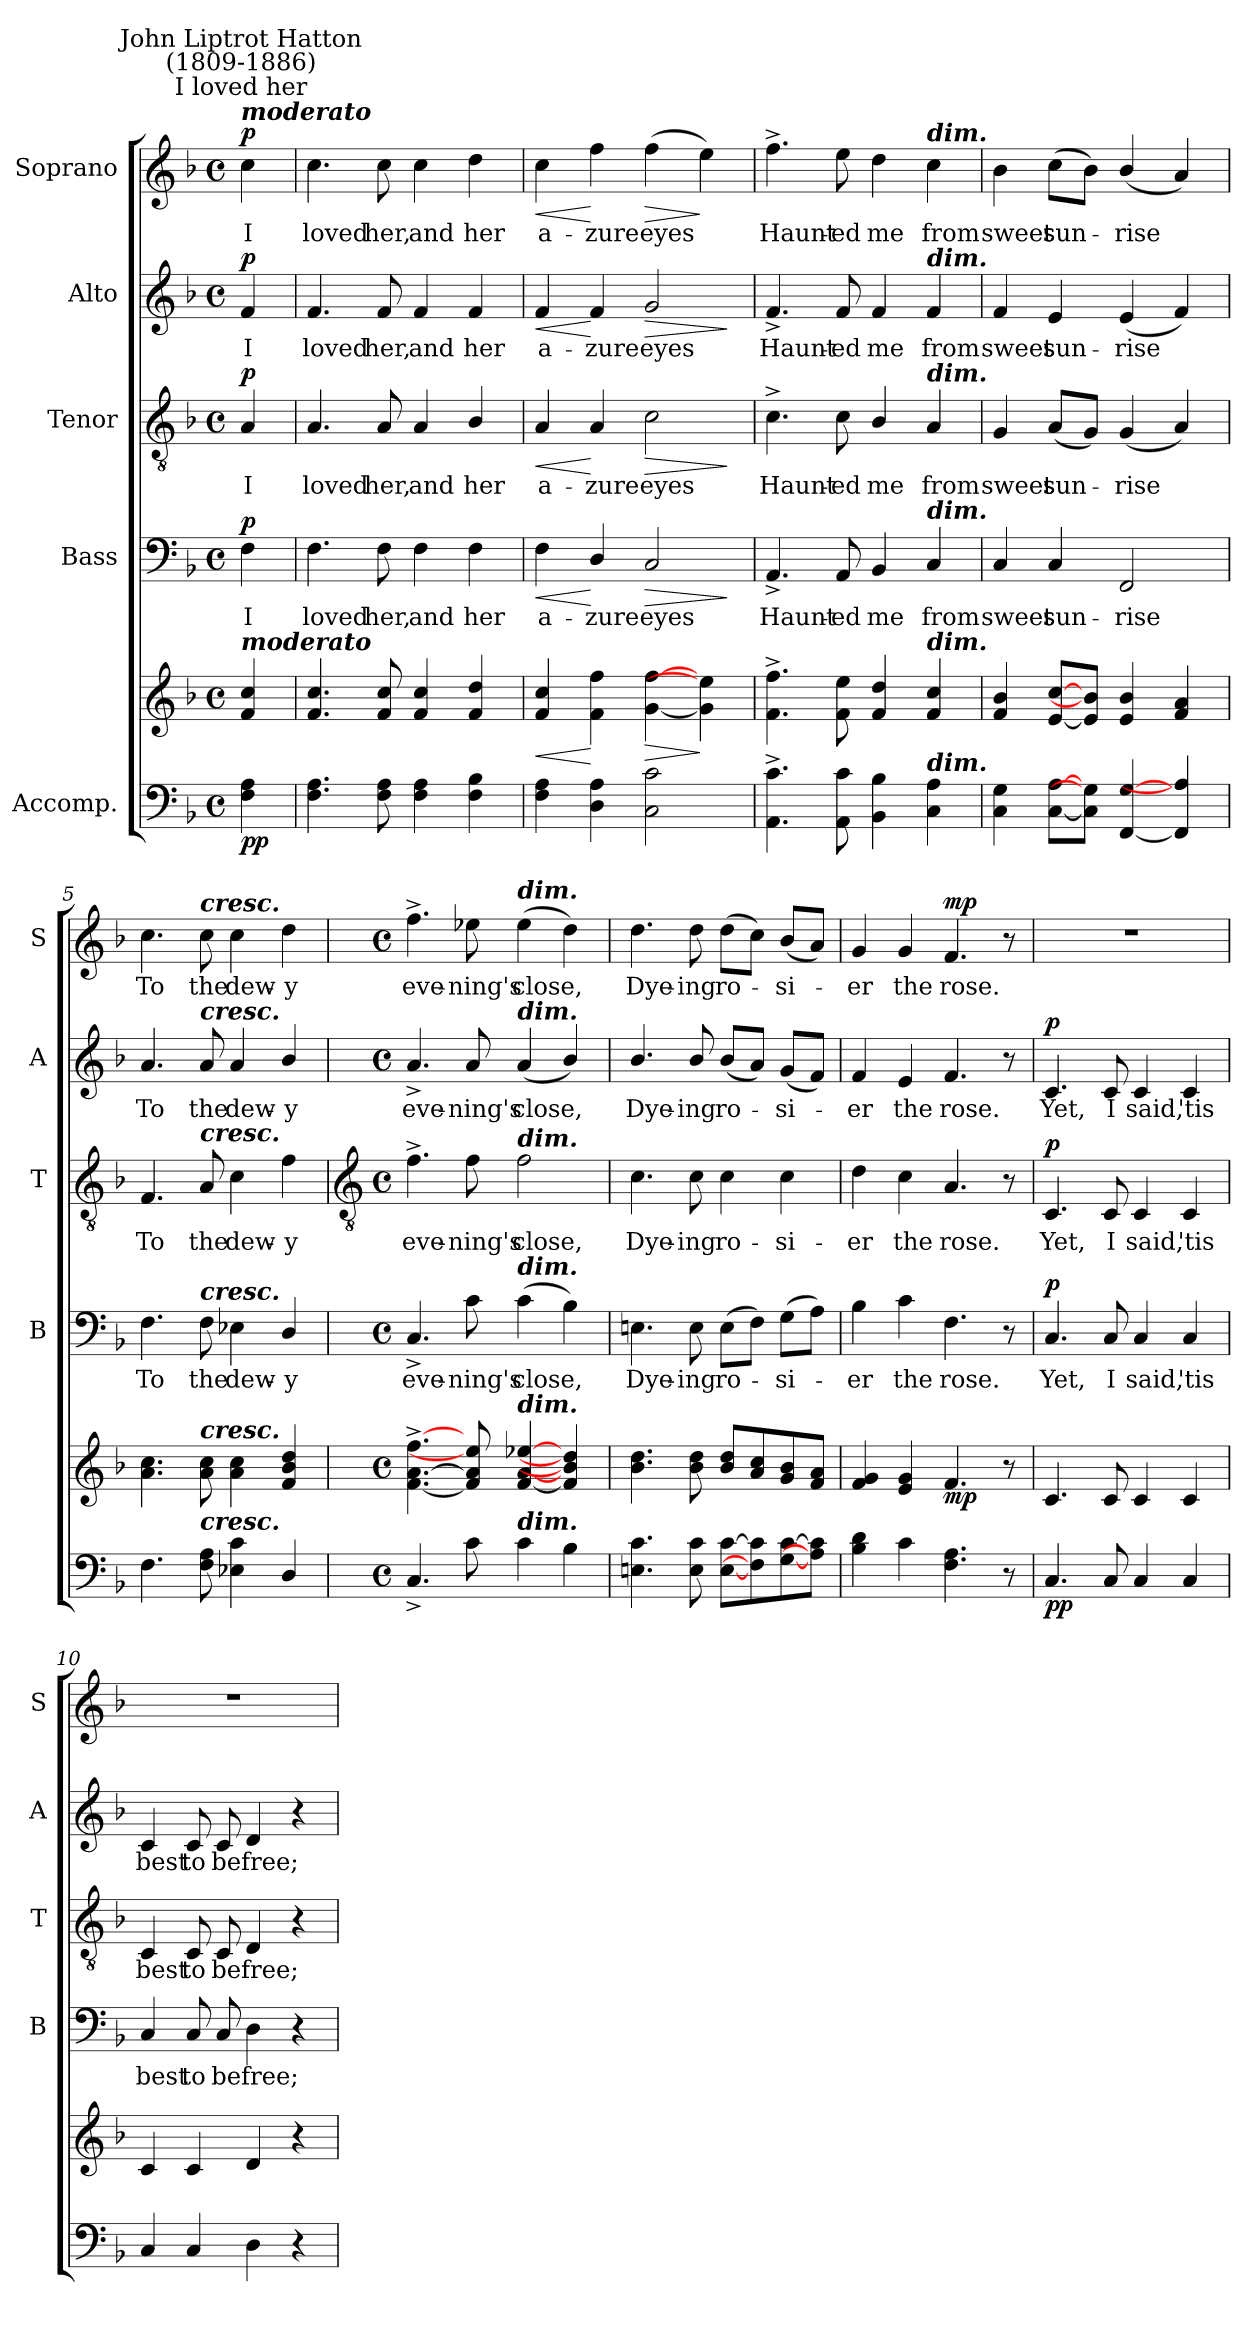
**kern	**kern	**dynam	**kern	**text	**dynam	**kern	**text	**dynam	**kern	**text	**dynam	**kern	**text	**dynam
*part5	*part5	*part5	*part4	*part4	*part4	*part3	*part3	*part3	*part2	*part2	*part2	*part1	*part1	*part1
*staff6	*staff5	*staff5/6	*staff4	*staff4	*staff4	*staff3	*staff3	*staff3	*staff2	*staff2	*staff2	*staff1	*staff1	*staff1
*I"Accomp.	*	*	*I"Bass	*	*	*I"Tenor	*	*	*I"Alto	*	*	*I"Soprano	*	*
*	*	*	*I'B	*	*	*I'T	*	*	*I'A	*	*	*I'S	*	*
*clefF4	*clefG2	*	*clefF4	*	*	*clefGv2	*	*	*clefG2	*	*	*clefG2	*	*
*k[b-]	*k[b-]	*	*k[b-]	*	*	*k[b-]	*	*	*k[b-]	*	*	*k[b-]	*	*
*F:	*F:	*	*F:	*	*	*F:	*	*	*F:	*	*	*F:	*	*
*M4/4	*M4/4	*	*M4/4	*	*	*M4/4	*	*	*M4/4	*	*	*M4/4	*	*
*met(c)	*met(c)	*	*met(c)	*	*	*met(c)	*	*	*met(c)	*	*	*met(c)	*	*
*MM116	*MM116	*	*MM116	*	*	*MM116	*	*	*MM116	*	*	*MM116	*	*
=	=	=	=	=	=	=	=	=	=	=	=	=	=	=
!	!	!	!	!	!	!	!	!	!	!	!	!LO:TX:a:Bi:t=moderato	!	!
!	!	!	!	!	!	!	!	!	!	!	!	!LO:TX:a:cj:t=I loved her	!	!
!	!	!	!	!	!	!	!	!	!	!	!	!LO:TX:a:cj:t=John Liptrot Hatton\n(1809-1886)	!	!
!	!LO:TX:a:Bi:t=moderato	!	!	!	!	!	!	!	!	!	!	!	!	!
!	!	!LO:DY:b=2	!	!LO:LY:b	!	!	!LO:LY:b	!	!	!LO:LY:b	!	!	!LO:LY:b	!
!	!	!LO:DY:n=1:b	!	!	!LO:DY:b	!	!	!LO:DY:b	!	!	!LO:DY:b	!	!	!LO:DY:b
4F 4A	4f 4cc	p p	4F	I	p	4A	I	p	4f	I	p	4cc	I	p
=1	=1	=1	=1	=1	=1	=1	=1	=1	=1	=1	=1	=1	=1	=1
!	!	!	!	!LO:LY:b	!	!	!LO:LY:b	!	!	!LO:LY:b	!	!	!LO:LY:b	!
4.F 4.A	4.f 4.cc	.	4.F	loved	.	4.A	loved	.	4.f	loved	.	4.cc	loved	.
!	!	!	!	!LO:LY:b	!	!	!LO:LY:b	!	!	!LO:LY:b	!	!	!LO:LY:b	!
8F 8A	8f 8cc	.	8F	her,	.	8A	her,	.	8f	her,	.	8cc	her,	.
!	!	!	!	!LO:LY:b	!	!	!LO:LY:b	!	!	!LO:LY:b	!	!	!LO:LY:b	!
4F 4A	4f 4cc	.	4F	and	.	4A	and	.	4f	and	.	4cc	and	.
!	!	!	!	!LO:LY:b	!	!	!LO:LY:b	!	!	!LO:LY:b	!	!	!LO:LY:b	!
4F 4B-	4f 4dd	.	4F	her	.	4B-/	her	.	4f	her	.	4dd	her	.
=2	=2	=2	=2	=2	=2	=2	=2	=2	=2	=2	=2	=2	=2	=2
!	!	!LO:HP:b	!	!LO:LY:b	!LO:HP:b	!	!LO:LY:b	!LO:HP:b	!	!LO:LY:b	!LO:HP:b	!	!LO:LY:b	!LO:HP:b
4F 4A	4f 4cc	<	4F	a-	<	4A	a-	<	4f	a-	<	4cc	a-	<
!	!	!	!	!LO:LY:b	!	!	!LO:LY:b	!	!	!LO:LY:b	!	!	!LO:LY:b	!
4D\ 4A\	4f 4ff	[	4D/	-zure	[	4A	-zure	[	4f	-zure	[	4ff	-zure	[
!	!	!LO:HP:b	!	!LO:LY:b	!LO:HP:b	!	!LO:LY:b	!LO:HP:b	!	!LO:LY:b	!LO:HP:b	!	!LO:LY:b	!LO:HP:b
2C 2c	[4g [4ff	>	2C	eyes	>	2c	eyes	>	2g	eyes	>	(>4ff	eyes	>
.	4g] 4ee]	]	.	.	.	.	.	.	.	.	.	4ee)	.	]
.	.	.	.	.	]	.	.	]	.	.	]	.	.	.
=3	=3	=3	=3	=3	=3	=3	=3	=3	=3	=3	=3	=3	=3	=3
!	!	!	!	!LO:LY:b	!	!	!LO:LY:b	!	!	!LO:LY:b	!	!	!LO:LY:b	!
4.AA^ 4.c^	4.f^ 4.ff^	.	4.AA^	Haunt-	.	4.c^	Haunt-	.	4.f^	Haunt-	.	4.ff^	Haunt-	.
!	!	!	!	!LO:LY:b	!	!	!LO:LY:b	!	!	!LO:LY:b	!	!	!LO:LY:b	!
8AA 8c	8f 8ee	.	8AA	-ed	.	8c	-ed	.	8f	-ed	.	8ee	-ed	.
!	!	!	!	!LO:LY:b	!	!	!LO:LY:b	!	!	!LO:LY:b	!	!	!LO:LY:b	!
4BB- 4B-	4f 4dd	.	4BB-	me	.	4B-/	me	.	4f	me	.	4dd	me	.
!	!	!	!	!	!	!	!	!	!	!	!	!LO:TX:a:Bi:t=dim.	!	!
!	!	!	!	!	!	!	!	!	!LO:TX:a:Bi:t=dim.	!	!	!	!	!
!	!	!	!	!	!	!LO:TX:a:Bi:t=dim.	!	!	!	!	!	!	!	!
!	!	!	!LO:TX:a:Bi:t=dim.	!	!	!	!	!	!	!	!	!	!	!
!	!LO:TX:a:Bi:t=dim.	!	!	!	!	!	!	!	!	!	!	!	!	!
!LO:TX:a:Bi:t=dim.	!	!	!	!	!	!	!	!	!	!	!	!	!	!
!	!	!	!	!LO:LY:b	!	!	!LO:LY:b	!	!	!LO:LY:b	!	!	!LO:LY:b	!
4C 4A	4f 4cc	.	4C	from	.	4A	from	.	4f	from	.	4cc	from	.
=4	=4	=4	=4	=4	=4	=4	=4	=4	=4	=4	=4	=4	=4	=4
!	!	!	!	!LO:LY:b	!	!	!LO:LY:b	!	!	!LO:LY:b	!	!	!LO:LY:b	!
4C 4G	4f 4b-	.	4C	sweet	.	4G/	sweet	.	4f	sweet	.	4b-	sweet	.
!	!	!	!	!LO:LY:b	!	!	!LO:LY:b	!	!	!LO:LY:b	!	!	!LO:LY:b	!
[8C [8AL	[8e [8ccL	.	4C	sun-	.	(<8AL	sun-	.	4e	sun-	.	(>8ccL	sun-	.
8C] 8G]J	8e] 8b-]J	.	.	.	.	8GJ)	.	.	.	.	.	8b-J)	.	.
!	!	!	!	!LO:LY:b	!	!	!LO:LY:b	!	!	!LO:LY:b	!	!	!LO:LY:b	!
[4FF [4G	4e/ 4b-/	.	2FF	-rise	.	(<4G	rise	.	(<4e	-rise	.	(<4b-/	rise	.
4FF] 4A]	4f 4a	.	.	.	.	4A)	.	.	4f)	.	.	4a)	.	.
=5	=5	=5	=5	=5	=5	=5	=5	=5	=5	=5	=5	=5	=5	=5
!	!	!	!	!LO:LY:b	!	!	!LO:LY:b	!	!	!LO:LY:b	!	!	!LO:LY:b	!
4.F	4.a 4.cc	.	4.F	To	.	4.F	To	.	4.a	To	.	4.cc	To	.
!	!	!	!	!	!	!	!	!	!	!	!	!LO:TX:a:Bi:t=cresc.	!	!
!	!	!	!	!	!	!	!	!	!LO:TX:a:Bi:t=cresc.	!	!	!	!	!
!	!	!	!	!	!	!LO:TX:a:Bi:t=cresc.	!	!	!	!	!	!	!	!
!	!	!	!LO:TX:a:Bi:t=cresc.	!	!	!	!	!	!	!	!	!	!	!
!	!LO:TX:a:Bi:t=cresc.	!	!	!	!	!	!	!	!	!	!	!	!	!
!LO:TX:a:Bi:t=cresc.	!	!	!	!	!	!	!	!	!	!	!	!	!	!
!	!	!	!	!LO:LY:b	!	!	!LO:LY:b	!	!	!LO:LY:b	!	!	!LO:LY:b	!
8F 8A	8a 8cc	.	8F	the	.	8A	the	.	8a	the	.	8cc	the	.
!	!	!	!	!LO:LY:b	!	!	!LO:LY:b	!	!	!LO:LY:b	!	!	!LO:LY:b	!
4E-X 4c	4a 4cc	.	4E-X	dew-	.	4c	dew-	.	4a	dew-	.	4cc	dew-	.
!	!	!	!	!LO:LY:b	!	!	!LO:LY:b	!	!	!LO:LY:b	!	!	!LO:LY:b	!
4D/	4f 4b- 4dd	.	4D/	-y	.	4f	-y	.	4b-/	-y	.	4dd	-y	.
!!LO:LB:g=z
=6	=6	=6	=6	=6	=6	=6	=6	=6	=6	=6	=6	=6	=6	=6
*	*	*	*	*	*	*clefGv2	*	*	*	*	*	*	*	*
*M4/4	*M4/4	*	*M4/4	*	*	*M4/4	*	*	*M4/4	*	*	*M4/4	*	*
*met(c)	*met(c)	*	*met(c)	*	*	*met(c)	*	*	*met(c)	*	*	*met(c)	*	*
!	!	!	!	!LO:LY:b	!	!	!LO:LY:b	!	!	!LO:LY:b	!	!	!LO:LY:b	!
4.C^	[4.f^ [4.a^ [4.ff^	.	4.C^	eve-	.	4.f^	eve-	.	4.a^	eve-	.	4.ff^	eve-	.
!	!	!	!	!LO:LY:b	!	!	!LO:LY:b	!	!	!LO:LY:b	!	!	!LO:LY:b	!
8c	8f] 8a] 8ee-]	.	8c	-ning's	.	8f	-ning's	.	8a	-ning's	.	8ee-X	-ning's	.
!	!	!	!	!	!	!	!	!	!	!	!	!LO:TX:a:Bi:t=dim.	!	!
!	!	!	!	!	!	!	!	!	!LO:TX:a:Bi:t=dim.	!	!	!	!	!
!	!	!	!	!	!	!LO:TX:a:Bi:t=dim.	!	!	!	!	!	!	!	!
!	!	!	!LO:TX:a:Bi:t=dim.	!	!	!	!	!	!	!	!	!	!	!
!	!LO:TX:a:Bi:t=dim.	!	!	!	!	!	!	!	!	!	!	!	!	!
!LO:TX:a:Bi:t=dim.	!	!	!	!	!	!	!	!	!	!	!	!	!	!
!	!	!	!	!LO:LY:b	!	!	!LO:LY:b	!	!	!LO:LY:b	!	!	!LO:LY:b	!
4c	[4f [4a [4ee-	.	(>4c	close,	.	2f	close,	.	(<4a	close,	.	(>4ee-	close,	.
4B-	4f] 4b-] 4dd]	.	4B-)	.	.	.	.	.	4b-/)	.	.	4dd)	.	.
=7	=7	=7	=7	=7	=7	=7	=7	=7	=7	=7	=7	=7	=7	=7
!	!	!	!	!LO:LY:b	!	!	!LO:LY:b	!	!	!LO:LY:b	!	!	!LO:LY:b	!
4.En 4.c	4.b- 4.dd	.	4.En	Dye-	.	4.c	Dye-	.	4.b-/	Dye-	.	4.dd	Dye-	.
!	!	!	!	!LO:LY:b	!	!	!LO:LY:b	!	!	!LO:LY:b	!	!	!LO:LY:b	!
8E 8c	8b- 8dd	.	8E	-ing	.	8c	-ing	.	8b-/	-ing	.	8dd	-ing	.
!	!	!	!	!LO:LY:b	!	!	!LO:LY:b	!	!	!LO:LY:b	!	!	!LO:LY:b	!
[8E [8cL	8b- 8ddL	.	(>8EL	ro-	.	4c	ro-	.	(<8b-L	ro-	.	(>8ddL	ro-	.
8F] 8c]	8a 8cc	.	8FJ)	.	.	.	.	.	8aJ)	.	.	8ccJ)	.	.
!	!	!	!	!LO:LY:b	!	!	!LO:LY:b	!	!	!LO:LY:b	!	!	!LO:LY:b	!
[8G [8c	8g 8b-	.	(>8GL	si-	.	4c	-si-	.	(<8gL	si-	.	(<8b-L	si-	.
8A] 8c]J	8f 8aJ	.	8AJ)	.	.	.	.	.	8fJ)	.	.	8aJ)	.	.
=8	=8	=8	=8	=8	=8	=8	=8	=8	=8	=8	=8	=8	=8	=8
!	!	!	!	!LO:LY:b	!	!	!LO:LY:b	!	!	!LO:LY:b	!	!	!LO:LY:b	!
4B- 4d	4f 4g	.	4B-	er	.	4d	-er	.	4f	er	.	4g	er	.
!	!	!	!	!LO:LY:b	!	!	!LO:LY:b	!	!	!LO:LY:b	!	!	!LO:LY:b	!
4c	4e 4g	.	4c	the	.	4c	the	.	4e	the	.	4g	the	.
!	!	!LO:DY:b	!	!LO:LY:b	!	!	!LO:LY:b	!	!	!LO:LY:b	!	!	!LO:LY:b	!LO:DY:b
4.F 4.A	4.f	mp	4.F	rose.	.	4.A	rose.	.	4.f	rose.	.	4.f	rose.	mp
8r	8r	.	8r	.	.	8r	.	.	8r	.	.	8r	.	.
=9	=9	=9	=9	=9	=9	=9	=9	=9	=9	=9	=9	=9	=9	=9
!	!	!LO:DY:b=2	!	!LO:LY:b	!	!	!LO:LY:b	!	!	!LO:LY:b	!	!	!	!
!	!	!LO:DY:n=1:b	!	!	!LO:DY:b	!	!	!LO:DY:b	!	!	!LO:DY:b	!	!	!
4.C/	4.c	p p	4.C	Yet,	p	4.C	Yet,	p	4.c	Yet,	p	1r	.	.
!	!	!	!	!LO:LY:b	!	!	!LO:LY:b	!	!	!LO:LY:b	!	!	!	!
8C	8c	.	8C	I	.	8C	I	.	8c	I	.	.	.	.
!	!	!	!	!LO:LY:b	!	!	!LO:LY:b	!	!	!LO:LY:b	!	!	!	!
4C	4c	.	4C	said,	.	4C	said,	.	4c	said,	.	.	.	.
!	!	!	!	!LO:LY:b	!	!	!LO:LY:b	!	!	!LO:LY:b	!	!	!	!
4C	4c	.	4C	'tis	.	4C	'tis	.	4c	'tis	.	.	.	.
=10	=10	=10	=10	=10	=10	=10	=10	=10	=10	=10	=10	=10	=10	=10
!	!	!	!	!LO:LY:b	!	!	!LO:LY:b	!	!	!LO:LY:b	!	!	!	!
4C	4c	.	4C	best	.	4C	best	.	4c	best	.	1r	.	.
!	!	!	!	!LO:LY:b	!	!	!LO:LY:b	!	!	!LO:LY:b	!	!	!	!
4C	4c	.	8C	to	.	8C	to	.	8c	to	.	.	.	.
!	!	!	!	!LO:LY:b	!	!	!LO:LY:b	!	!	!LO:LY:b	!	!	!	!
.	.	.	8C	be	.	8C	be	.	8c	be	.	.	.	.
!	!	!	!	!LO:LY:b	!	!	!LO:LY:b	!	!	!LO:LY:b	!	!	!	!
4D	4d	.	4D	free;	.	4D	free;	.	4d	free;	.	.	.	.
4r	4r	.	4r	.	.	4r	.	.	4r	.	.	.	.	.
=	=	=	=	=	=	=	=	=	=	=	=	=	=	=
*-	*-	*-	*-	*-	*-	*-	*-	*-	*-	*-	*-	*-	*-	*-
